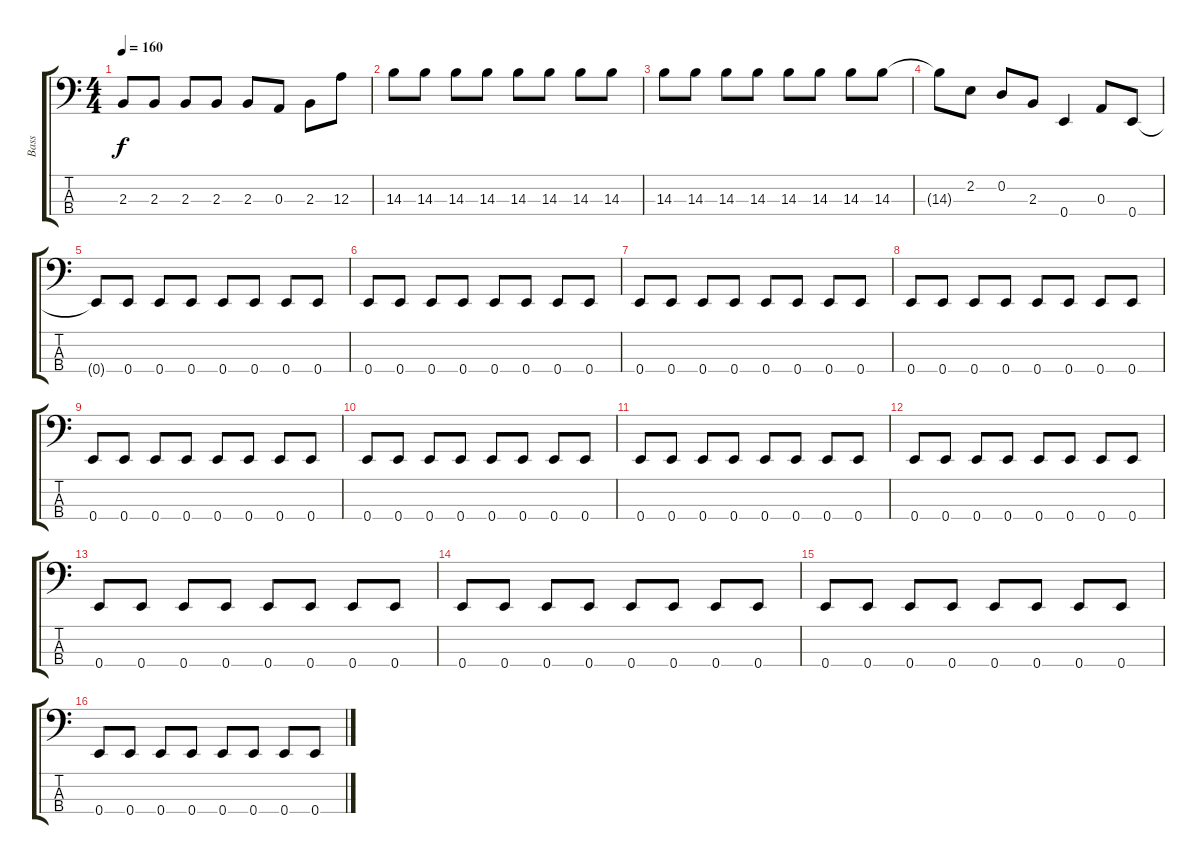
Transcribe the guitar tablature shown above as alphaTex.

\track ("Bass" "Bass") {instrument electricbassfinger}
\staff {score tabs}
\tuning (G2 D2 A1 E1) {hide}
\ts (4 4)
\tempo 160
\clef f4
\ks c
2.3.8{dy f} 2.3.8 2.3.8 2.3.8 2.3.8 0.3.8 2.3.8 12.3.8 |
14.3.8 14.3.8 14.3.8 14.3.8 14.3.8 14.3.8 14.3.8 14.3.8 |
14.3.8 14.3.8 14.3.8 14.3.8 14.3.8 14.3.8 14.3.8 14.3.8 |
14.3{t}.8 2.2.8 0.2.8 2.3.8 0.4.4 0.3.8 0.4.8 |
0.4{t}.8 0.4.8 0.4.8 0.4.8 0.4.8 0.4.8 0.4.8 0.4.8 |
0.4.8 0.4.8 0.4.8 0.4.8 0.4.8 0.4.8 0.4.8 0.4.8 |
0.4.8 0.4.8 0.4.8 0.4.8 0.4.8 0.4.8 0.4.8 0.4.8 |
0.4.8 0.4.8 0.4.8 0.4.8 0.4.8 0.4.8 0.4.8 0.4.8 |
0.4.8 0.4.8 0.4.8 0.4.8 0.4.8 0.4.8 0.4.8 0.4.8 |
0.4.8 0.4.8 0.4.8 0.4.8 0.4.8 0.4.8 0.4.8 0.4.8 |
0.4.8 0.4.8 0.4.8 0.4.8 0.4.8 0.4.8 0.4.8 0.4.8 |
0.4.8 0.4.8 0.4.8 0.4.8 0.4.8 0.4.8 0.4.8 0.4.8 |
0.4.8 0.4.8 0.4.8 0.4.8 0.4.8 0.4.8 0.4.8 0.4.8 |
0.4.8 0.4.8 0.4.8 0.4.8 0.4.8 0.4.8 0.4.8 0.4.8 |
0.4.8 0.4.8 0.4.8 0.4.8 0.4.8 0.4.8 0.4.8 0.4.8 |
0.4.8 0.4.8 0.4.8 0.4.8 0.4.8 0.4.8 0.4.8 0.4.8
